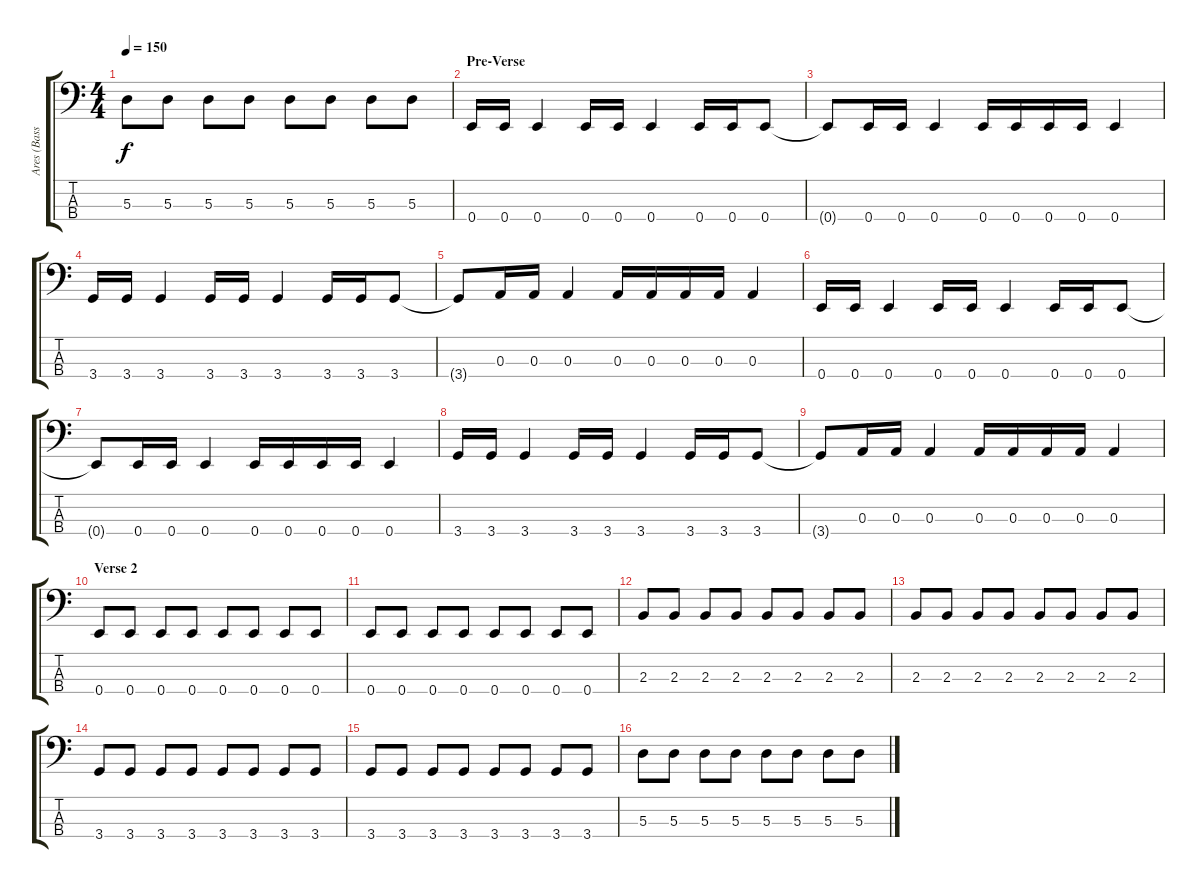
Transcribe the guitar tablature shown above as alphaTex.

\track ("Ares (Bass Guitar)" "Ares (Bass") {instrument electricbassfinger}
\staff {score tabs}
\tuning (G2 D2 A1 E1) {hide}
\ts (4 4)
\tempo 150
\clef f4
\ks c
5.3{t}.8{dy f} 5.3.8 5.3.8 5.3.8 5.3.8 5.3.8 5.3.8 5.3.8 |
\section ("" "Pre-Verse")
0.4.16 0.4.16 0.4.4 0.4.16 0.4.16 0.4.4 0.4.16 0.4.16 0.4.8 |
0.4{t}.8 0.4.16 0.4.16 0.4.4 0.4.16 0.4.16 0.4.16 0.4.16 0.4.4 |
3.4.16 3.4.16 3.4.4 3.4.16 3.4.16 3.4.4 3.4.16 3.4.16 3.4.8 |
3.4{t}.8 0.3.16 0.3.16 0.3.4 0.3.16 0.3.16 0.3.16 0.3.16 0.3.4 |
0.4.16 0.4.16 0.4.4 0.4.16 0.4.16 0.4.4 0.4.16 0.4.16 0.4.8 |
0.4{t}.8 0.4.16 0.4.16 0.4.4 0.4.16 0.4.16 0.4.16 0.4.16 0.4.4 |
3.4.16 3.4.16 3.4.4 3.4.16 3.4.16 3.4.4 3.4.16 3.4.16 3.4.8 |
3.4{t}.8 0.3.16 0.3.16 0.3.4 0.3.16 0.3.16 0.3.16 0.3.16 0.3.4 |
\section ("" "Verse 2")
0.4.8 0.4.8 0.4.8 0.4.8 0.4.8 0.4.8 0.4.8 0.4.8 |
0.4.8 0.4.8 0.4.8 0.4.8 0.4.8 0.4.8 0.4.8 0.4.8 |
2.3.8 2.3.8 2.3.8 2.3.8 2.3.8 2.3.8 2.3.8 2.3.8 |
2.3.8 2.3.8 2.3.8 2.3.8 2.3.8 2.3.8 2.3.8 2.3.8 |
3.4.8 3.4.8 3.4.8 3.4.8 3.4.8 3.4.8 3.4.8 3.4.8 |
3.4.8 3.4.8 3.4.8 3.4.8 3.4.8 3.4.8 3.4.8 3.4.8 |
5.3.8 5.3.8 5.3.8 5.3.8 5.3.8 5.3.8 5.3.8 5.3.8
